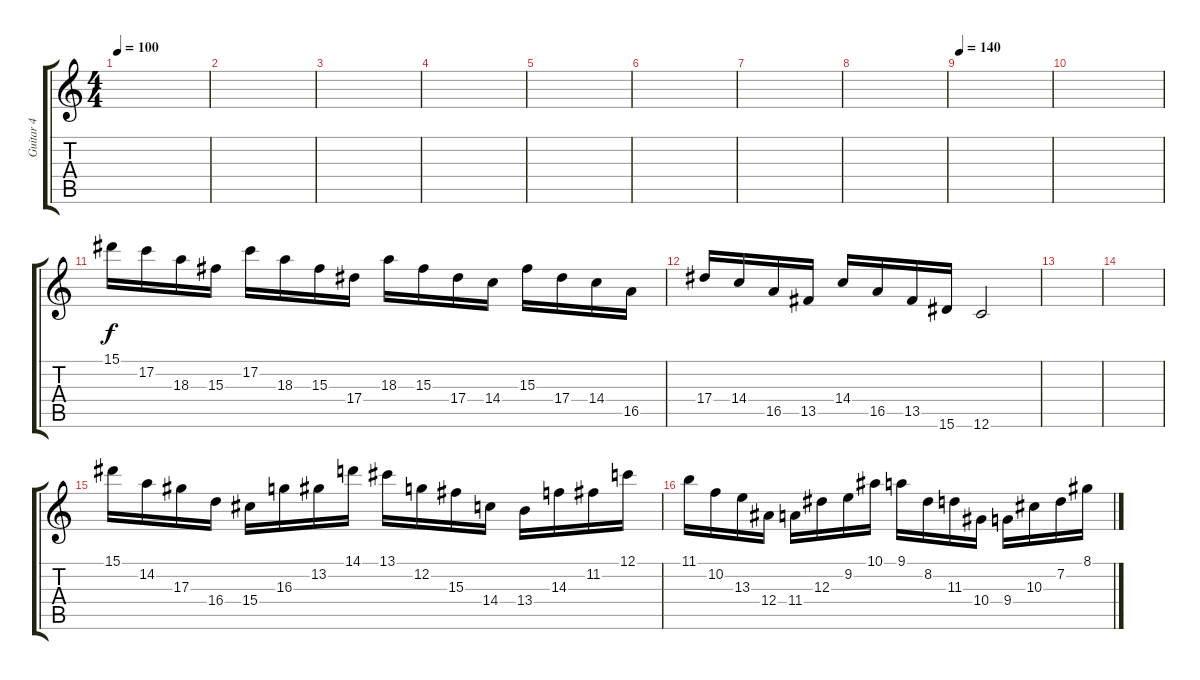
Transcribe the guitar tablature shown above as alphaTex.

\track ("Guitar 4" "Guitar 4") {instrument overdrivenguitar}
\staff {score tabs}
\tuning (C4 G3 Eb3 Bb2 F2 C2) {hide}
\ts (4 4)
\tempo 100
\clef g2
\ks c
|
|
|
|
|
|
|
|
\tempo 140
|
|
15.1.16 17.2.16 18.3.16 15.3.16 17.2.16 18.3.16 15.3.16 17.4.16 18.3.16 15.3.16 17.4.16 14.4.16 15.3.16 17.4.16 14.4.16 16.5.16 |
17.4.16 14.4.16 16.5.16 13.5.16 14.4.16 16.5.16 13.5.16 15.6.16 12.6.2 |
|
|
15.1.16 14.2.16 17.3.16 16.4.16 15.4.16 16.3.16 13.2.16 14.1.16 13.1.16 12.2.16 15.3.16 14.4.16 13.4.16 14.3.16 11.2.16 12.1.16 |
11.1.16 10.2.16 13.3.16 12.4.16 11.4.16 12.3.16 9.2.16 10.1.16 9.1.16 8.2.16 11.3.16 10.4.16 9.4.16 10.3.16 7.2.16 8.1.16
